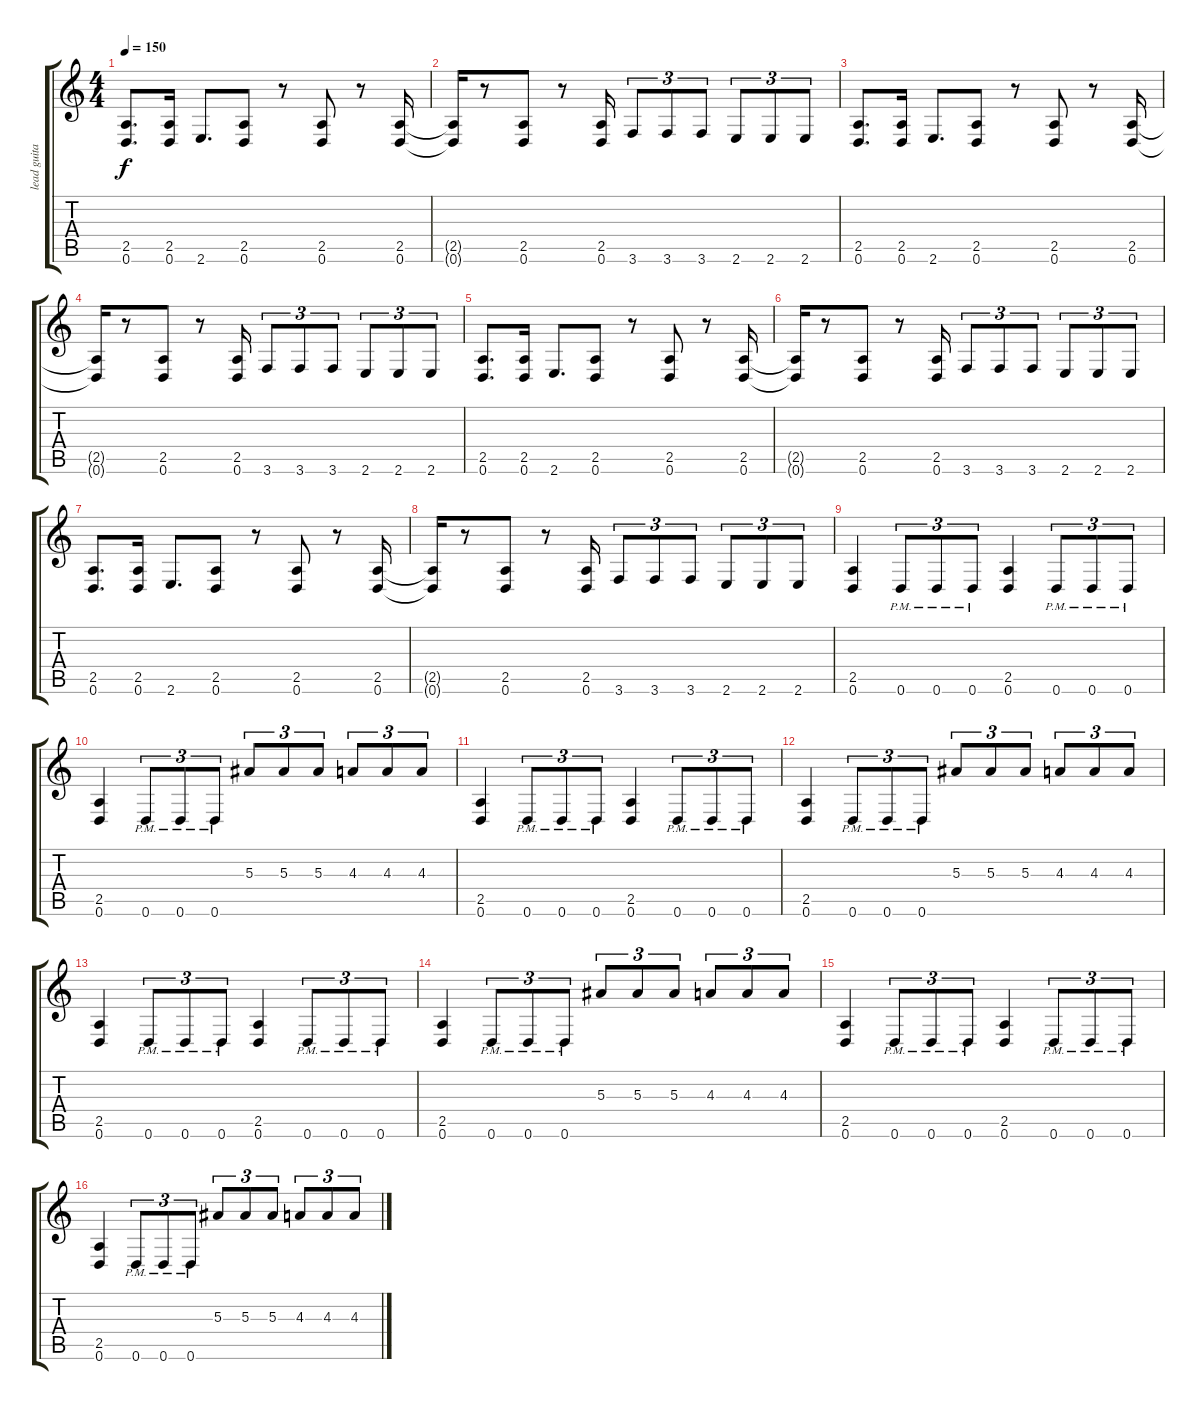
\track ("lead guitar" "lead guita") {instrument distortionguitar}
\staff {score tabs}
\tuning (D4 A3 F3 C3 G2 D2) {hide}
\ts (4 4)
\tempo 150
\clef g2
\ks c
(2.5 0.6).8{d dy f} (2.5 0.6).16 2.6.8{d} (2.5 0.6).8 r.8 (2.5 0.6).8 r.8 (2.5 0.6).16 |
(2.5{t} 0.6{t}).16 r.8 (2.5 0.6).8 r.8 (2.5 0.6).16 3.6.8{tu (3 2)} 3.6.8{tu (3 2)} 3.6.8{tu (3 2)} 2.6.8{tu (3 2)} 2.6.8{tu (3 2)} 2.6.8{tu (3 2)} |
(2.5 0.6).8{d} (2.5 0.6).16 2.6.8{d} (2.5 0.6).8 r.8 (2.5 0.6).8 r.8 (2.5 0.6).16 |
(2.5{t} 0.6{t}).16 r.8 (2.5 0.6).8 r.8 (2.5 0.6).16 3.6.8{tu (3 2)} 3.6.8{tu (3 2)} 3.6.8{tu (3 2)} 2.6.8{tu (3 2)} 2.6.8{tu (3 2)} 2.6.8{tu (3 2)} |
(2.5 0.6).8{d} (2.5 0.6).16 2.6.8{d} (2.5 0.6).8 r.8 (2.5 0.6).8 r.8 (2.5 0.6).16 |
(2.5{t} 0.6{t}).16 r.8 (2.5 0.6).8 r.8 (2.5 0.6).16 3.6.8{tu (3 2)} 3.6.8{tu (3 2)} 3.6.8{tu (3 2)} 2.6.8{tu (3 2)} 2.6.8{tu (3 2)} 2.6.8{tu (3 2)} |
(2.5 0.6).8{d} (2.5 0.6).16 2.6.8{d} (2.5 0.6).8 r.8 (2.5 0.6).8 r.8 (2.5 0.6).16 |
(2.5{t} 0.6{t}).16 r.8 (2.5 0.6).8 r.8 (2.5 0.6).16 3.6.8{tu (3 2)} 3.6.8{tu (3 2)} 3.6.8{tu (3 2)} 2.6.8{tu (3 2)} 2.6.8{tu (3 2)} 2.6.8{tu (3 2)} |
(2.5 0.6).4 0.6{pm}.8{tu (3 2)} 0.6{pm}.8{tu (3 2)} 0.6{pm}.8{tu (3 2)} (2.5 0.6).4 0.6{pm}.8{tu (3 2)} 0.6{pm}.8{tu (3 2)} 0.6{pm}.8{tu (3 2)} |
(2.5 0.6).4 0.6{pm}.8{tu (3 2)} 0.6{pm}.8{tu (3 2)} 0.6{pm}.8{tu (3 2)} 5.3.8{tu (3 2)} 5.3.8{tu (3 2)} 5.3.8{tu (3 2)} 4.3.8{tu (3 2)} 4.3.8{tu (3 2)} 4.3.8{tu (3 2)} |
(2.5 0.6).4 0.6{pm}.8{tu (3 2)} 0.6{pm}.8{tu (3 2)} 0.6{pm}.8{tu (3 2)} (2.5 0.6).4 0.6{pm}.8{tu (3 2)} 0.6{pm}.8{tu (3 2)} 0.6{pm}.8{tu (3 2)} |
(2.5 0.6).4 0.6{pm}.8{tu (3 2)} 0.6{pm}.8{tu (3 2)} 0.6{pm}.8{tu (3 2)} 5.3.8{tu (3 2)} 5.3.8{tu (3 2)} 5.3.8{tu (3 2)} 4.3.8{tu (3 2)} 4.3.8{tu (3 2)} 4.3.8{tu (3 2)} |
(2.5 0.6).4 0.6{pm}.8{tu (3 2)} 0.6{pm}.8{tu (3 2)} 0.6{pm}.8{tu (3 2)} (2.5 0.6).4 0.6{pm}.8{tu (3 2)} 0.6{pm}.8{tu (3 2)} 0.6{pm}.8{tu (3 2)} |
(2.5 0.6).4 0.6{pm}.8{tu (3 2)} 0.6{pm}.8{tu (3 2)} 0.6{pm}.8{tu (3 2)} 5.3.8{tu (3 2)} 5.3.8{tu (3 2)} 5.3.8{tu (3 2)} 4.3.8{tu (3 2)} 4.3.8{tu (3 2)} 4.3.8{tu (3 2)} |
(2.5 0.6).4 0.6{pm}.8{tu (3 2)} 0.6{pm}.8{tu (3 2)} 0.6{pm}.8{tu (3 2)} (2.5 0.6).4 0.6{pm}.8{tu (3 2)} 0.6{pm}.8{tu (3 2)} 0.6{pm}.8{tu (3 2)} |
(2.5 0.6).4 0.6{pm}.8{tu (3 2)} 0.6{pm}.8{tu (3 2)} 0.6{pm}.8{tu (3 2)} 5.3.8{tu (3 2)} 5.3.8{tu (3 2)} 5.3.8{tu (3 2)} 4.3.8{tu (3 2)} 4.3.8{tu (3 2)} 4.3.8{tu (3 2)}
